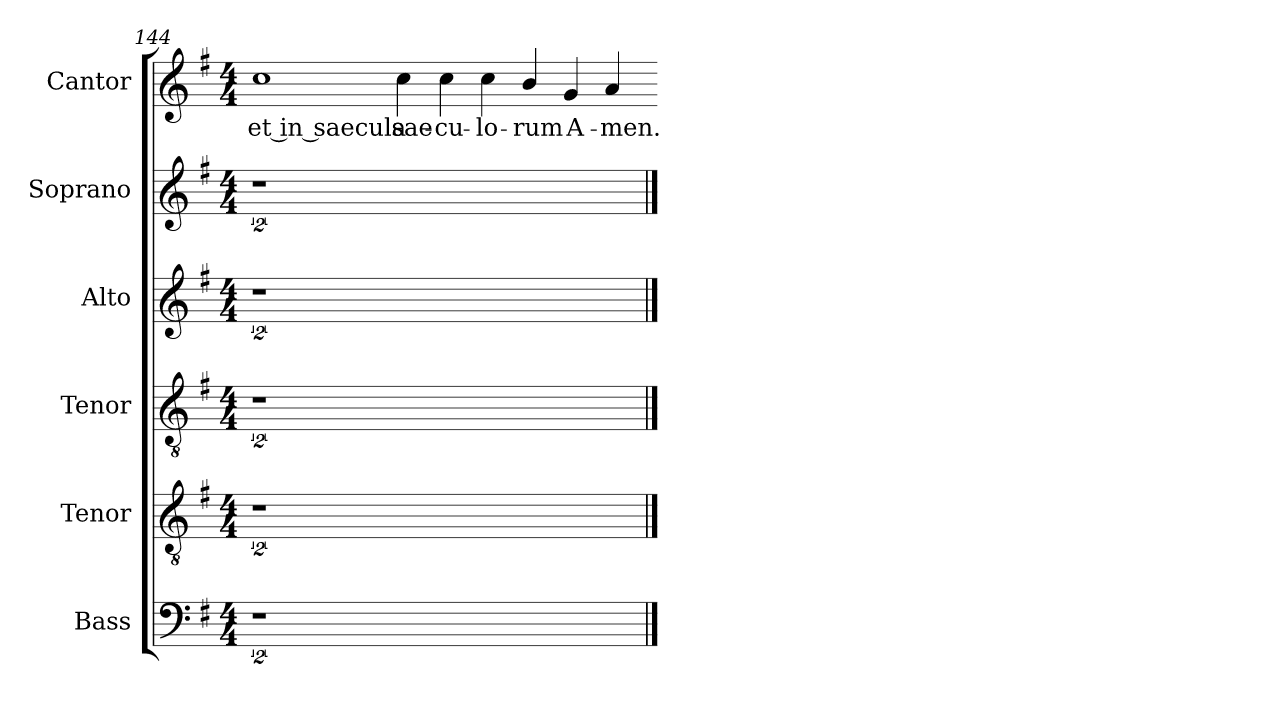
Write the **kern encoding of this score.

**kern	**kern	**kern	**kern	**kern	**kern	**text
*part6	*part5	*part4	*part3	*part2	*part1	*part1
*staff6	*staff5	*staff4	*staff3	*staff2	*staff1	*staff1
*I"Bass	*I"Tenor	*I"Tenor	*I"Alto	*I"Soprano	*I"Cantor	*
*I'Bass	*I'Tenor	*I'Tenor	*I'Alto	*I'Soprano	*I'Cantor	*
*clefF4	*clefGv2	*clefGv2	*clefG2	*clefG2	*clefG2	*
*k[f#]	*k[f#]	*k[f#]	*k[f#]	*k[f#]	*k[f#]	*
*G:	*G:	*G:	*G:	*G:	*G:	*
*M4/4	*M4/4	*M4/4	*M4/4	*M4/4	*M4/4	*
=144	=144	=144	=144	=144	=144	=144
!	!	!	!	!	!	!LO:LY:b
2%5r	2%5r	2%5r	2%5r	2%5r	1cc	et in saecula
!	!	!	!	!	!	!LO:LY:b
.	.	.	.	.	4cc	sae-
!	!	!	!	!	!	!LO:LY:b
.	.	.	.	.	4cc	-cu-
!	!	!	!	!	!	!LO:LY:b
.	.	.	.	.	4cc	-lo-
!	!	!	!	!	!	!LO:LY:b
.	.	.	.	.	4b/	-rum
!	!	!	!	!	!	!LO:LY:b
.	.	.	.	.	4g	A-
!	!	!	!	!	!	!LO:LY:b
.	.	.	.	.	4a	-men.
==	==	==	==	==	=-	=-
*-	*-	*-	*-	*-	*-	*-
